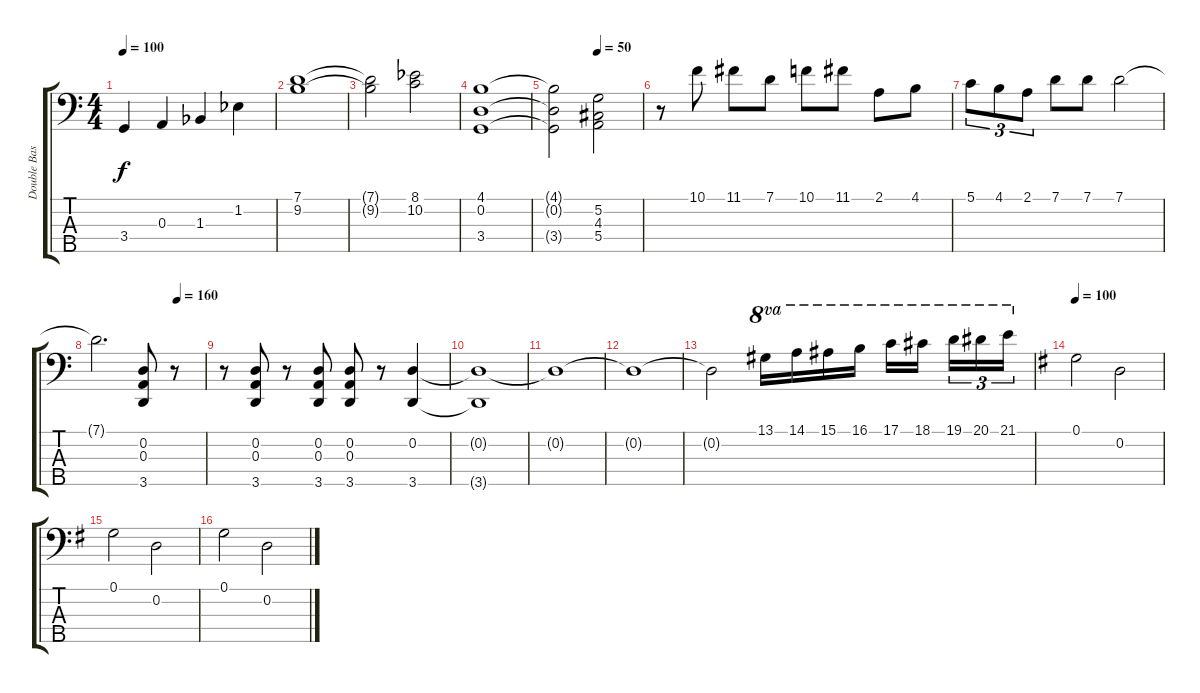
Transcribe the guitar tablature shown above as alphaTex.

\track ("Double Bass" "Double Bas") {instrument acousticbass}
\staff {score tabs}
\tuning (G2 D2 A1 E1 B0) {hide}
\ts (4 4)
\tempo 100
\clef f4
\ks c
3.4.4{dy f} 0.3.4 1.3{acc b}.4 1.2{acc b}.4 |
(7.1 9.2).1 |
(7.1{t} 9.2{t}).2 (8.1{acc b} 10.2).2 |
(4.1 0.2 3.4).1 |
\tempo (50 0.5)
(4.1{t} 0.2{t} 3.4{t}).2 (5.2 4.3 5.4).2 |
r.8 10.1.8 11.1.8 7.1.8 10.1.8 11.1.8 2.1.8 4.1.8 |
5.1.8{tu (3 2)} 4.1.8{tu (3 2)} 2.1.8{tu (3 2)} 7.1.8 7.1.8 7.1.2 |
\tempo (160 0.75)
7.1{t}.2{d} (0.2 0.3 3.5).8 r.8 |
r.8 (0.2 0.3 3.5).8 r.8 (0.2 0.3 3.5).8 (0.2 0.3 3.5).8 r.8 (0.2 3.5).4 |
(0.2{t} 3.5{t}).1 |
0.2{t}.1 |
0.2{t}.1 |
0.2{t}.2 13.1.16{ot 8va} 14.1.16{ot 8va} 15.1.16{ot 8va} 16.1.16{ot 8va} 17.1.16{ot 8va} 18.1.16{ot 8va beam splitsecondary} 19.1.16{tu (3 2) ot 8va} 20.1.16{tu (3 2) ot 8va} 21.1.16{tu (3 2) ot 8va} |
\tempo 100
\ks g
0.1.2 0.2.2 |
0.1.2 0.2.2 |
0.1.2 0.2.2
